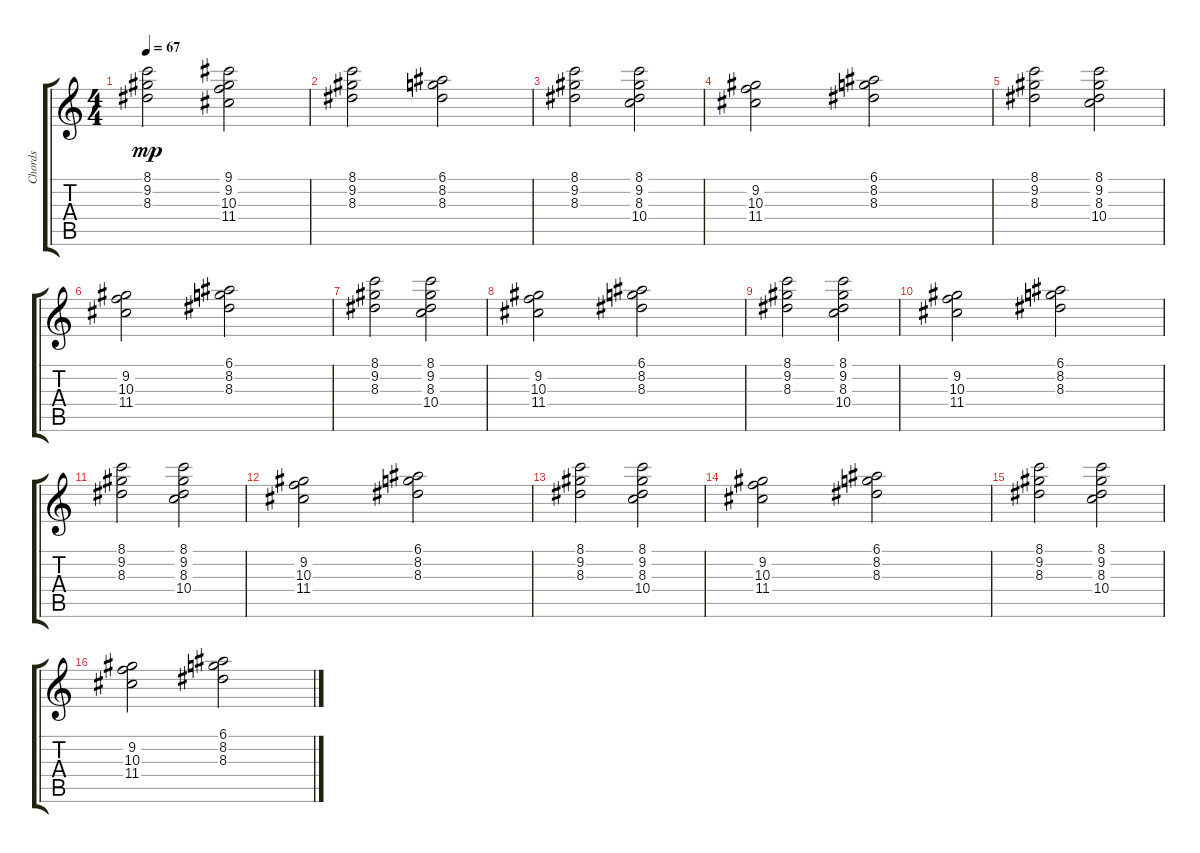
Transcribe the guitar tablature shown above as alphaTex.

\track ("Chords" "Chords") {instrument acousticguitarsteel}
\staff {score tabs}
\tuning (E4 B3 G3 D3 A2 E2) {hide}
\ts (4 4)
\tempo 67
\clef g2
\ks c
(8.1 9.2 8.3).2{dy mp} (9.1 9.2 10.3 11.4).2 |
(8.1 9.2 8.3).2 (6.1 8.2 8.3).2 |
(8.1 9.2 8.3).2 (8.1 9.2 8.3 10.4).2 |
(9.2 10.3 11.4).2 (6.1 8.2 8.3).2 |
(8.1 9.2 8.3).2 (8.1 9.2 8.3 10.4).2 |
(9.2 10.3 11.4).2 (6.1 8.2 8.3).2 |
(8.1 9.2 8.3).2 (8.1 9.2 8.3 10.4).2 |
(9.2 10.3 11.4).2 (6.1 8.2 8.3).2 |
(8.1 9.2 8.3).2 (8.1 9.2 8.3 10.4).2 |
(9.2 10.3 11.4).2 (6.1 8.2 8.3).2 |
(8.1 9.2 8.3).2 (8.1 9.2 8.3 10.4).2 |
(9.2 10.3 11.4).2 (6.1 8.2 8.3).2 |
(8.1 9.2 8.3).2 (8.1 9.2 8.3 10.4).2 |
(9.2 10.3 11.4).2 (6.1 8.2 8.3).2 |
(8.1 9.2 8.3).2 (8.1 9.2 8.3 10.4).2 |
(9.2 10.3 11.4).2 (6.1 8.2 8.3).2
